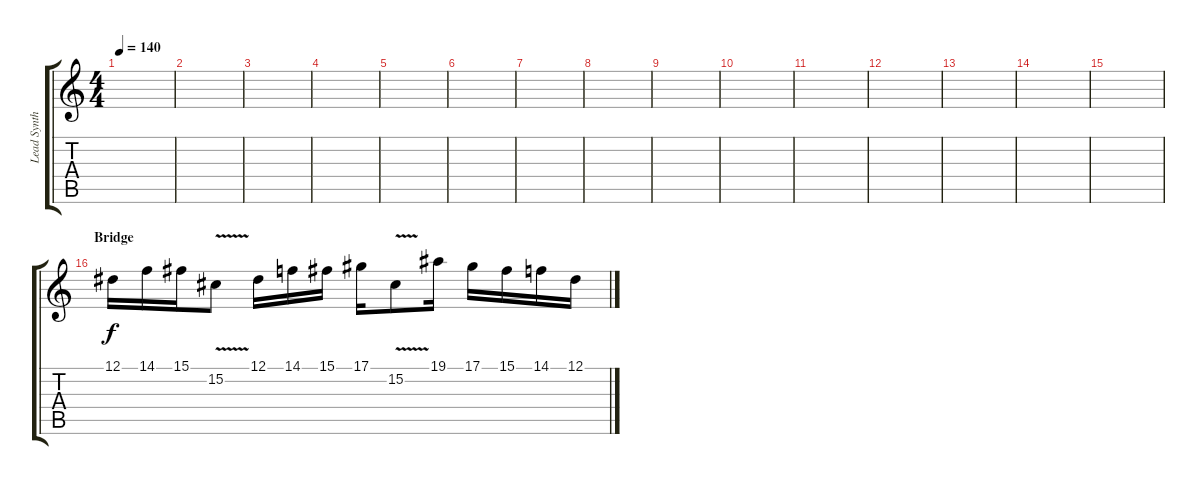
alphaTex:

\track ("Lead Synth (Everton)" "Lead Synth") {instrument fx4atmosphere}
\staff {score tabs}
\tuning (Eb4 Bb3 Gb3 Db3 Ab2 Eb2) {hide}
\ts (4 4)
\tempo 140
\clef g2
\ks c
|
|
|
|
|
|
|
|
|
|
|
|
|
|
|
\section ("" "Bridge")
12.1.16{dy f} 14.1.16 15.1.16 15.2{v}.8 12.1.16 14.1.16 15.1.16 17.1.16 15.2{v}.8 19.1.16 17.1.16 15.1.16 14.1.16 12.1.16
